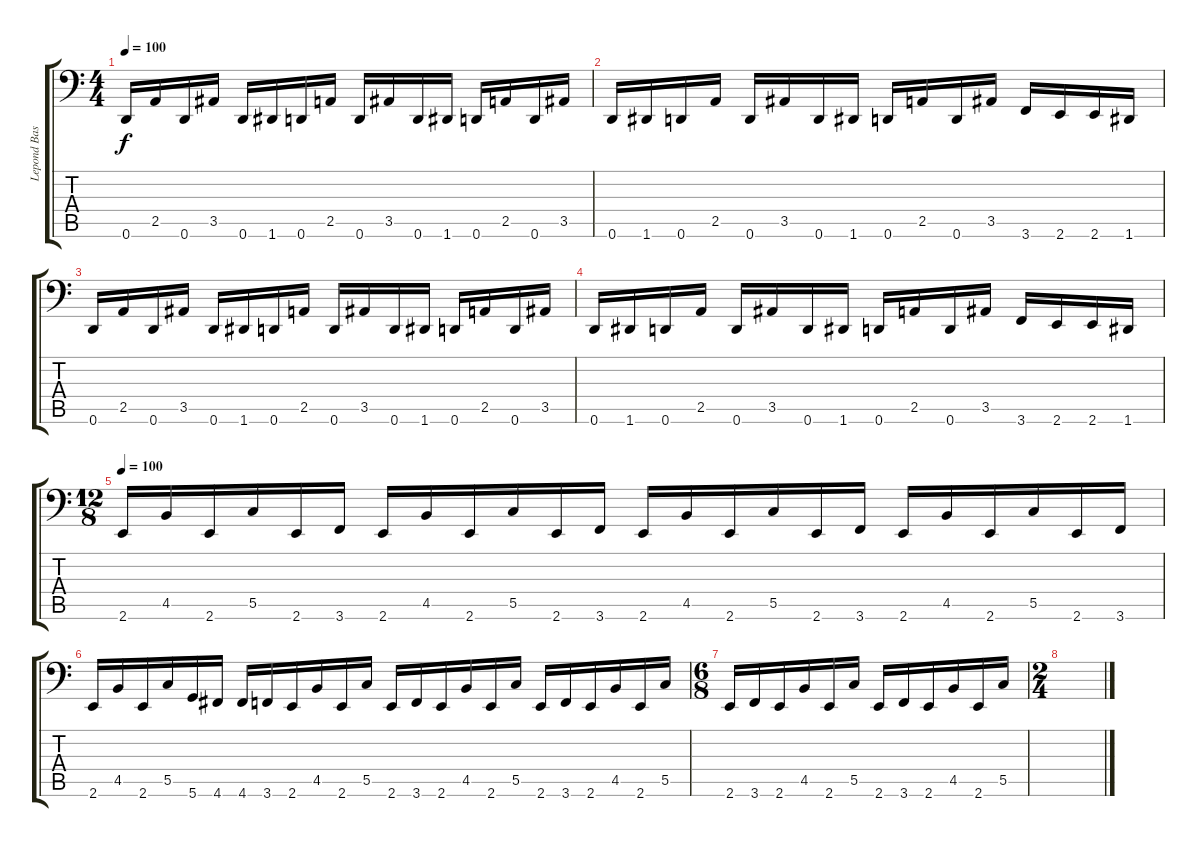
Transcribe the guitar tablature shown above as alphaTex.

\track ("Lepond Bass" "Lepond Bas") {instrument electricbassfinger}
\staff {score tabs}
\tuning (D3 A2 F2 C2 G1 D1) {hide}
\ts (4 4)
\tempo 100
\clef f4
\ks c
0.6.16{dy f} 2.5.16 0.6.16 3.5.16 0.6.16 1.6.16 0.6.16 2.5.16 0.6.16 3.5.16 0.6.16 1.6.16 0.6.16 2.5.16 0.6.16 3.5.16 |
0.6.16 1.6.16 0.6.16 2.5.16 0.6.16 3.5.16 0.6.16 1.6.16 0.6.16 2.5.16 0.6.16 3.5.16 3.6.16 2.6.16 2.6.16 1.6.16 |
0.6.16 2.5.16 0.6.16 3.5.16 0.6.16 1.6.16 0.6.16 2.5.16 0.6.16 3.5.16 0.6.16 1.6.16 0.6.16 2.5.16 0.6.16 3.5.16 |
0.6.16 1.6.16 0.6.16 2.5.16 0.6.16 3.5.16 0.6.16 1.6.16 0.6.16 2.5.16 0.6.16 3.5.16 3.6.16 2.6.16 2.6.16 1.6.16 |
\ts (12 8)
\tempo 100
2.6.16{volume 10 instrument slapbass1} 4.5.16 2.6.16 5.5.16 2.6.16 3.6.16 2.6.16 4.5.16 2.6.16 5.5.16 2.6.16 3.6.16 2.6.16 4.5.16 2.6.16 5.5.16 2.6.16 3.6.16 2.6.16 4.5.16 2.6.16 5.5.16 2.6.16 3.6.16 |
2.6.16 4.5.16 2.6.16 5.5.16 5.6.16 4.6.16 4.6.16 3.6.16 2.6.16 4.5.16 2.6.16 5.5.16 2.6.16 3.6.16 2.6.16 4.5.16 2.6.16 5.5.16 2.6.16 3.6.16 2.6.16 4.5.16 2.6.16 5.5.16 |
\ts (6 8)
2.6.16 3.6.16 2.6.16 4.5.16 2.6.16 5.5.16 2.6.16 3.6.16 2.6.16 4.5.16 2.6.16 5.5.16 |
\ts (2 4)
